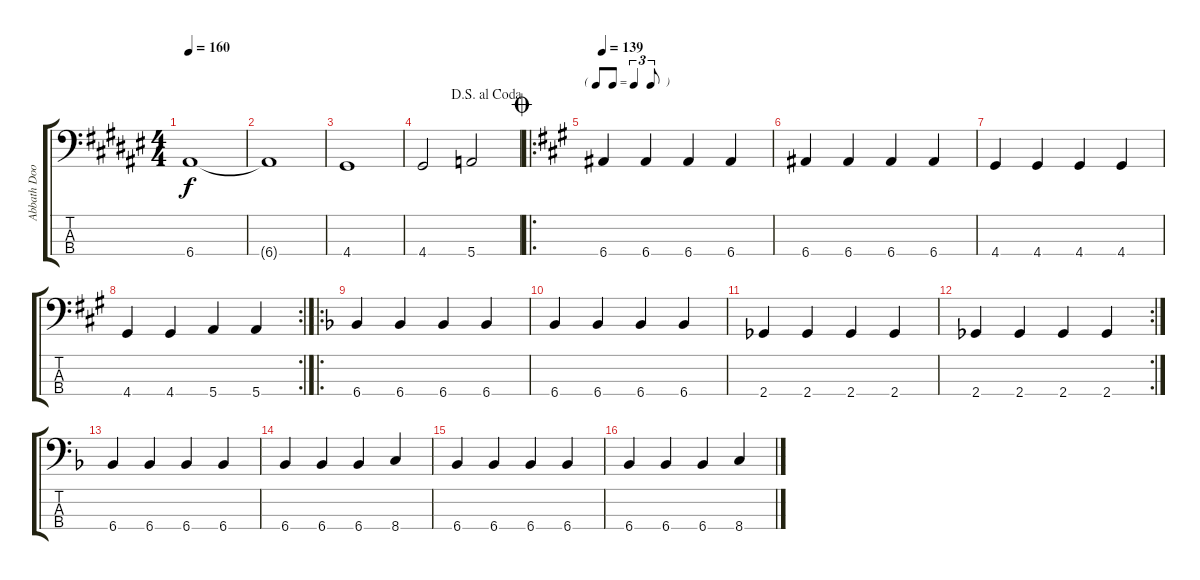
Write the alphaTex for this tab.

\track ("Abbath Doom Occulta" "Abbath Doo") {instrument electricbassfinger}
\staff {score tabs}
\tuning (G2 D2 A1 E1) {hide}
\ts (4 4)
\tempo 160
\clef f4
\ks f#
6.4.1{dy f} |
\ks d#minor
6.4{t}.1 |
\ks f#
4.4.1 |
\jump dalsegnoalcoda
\ks d#minor
4.4.2 5.4.2 |
\ro
\tf triplet8th
\jump coda
\tempo 139
\ks a
6.4.4 6.4.4 6.4.4 6.4.4 |
6.4.4 6.4.4 6.4.4 6.4.4 |
4.4.4 4.4.4 4.4.4 4.4.4 |
\rc 2
4.4.4 4.4.4 5.4.4 5.4.4 |
\ro
\ks f
6.4.4 6.4.4 6.4.4 6.4.4 |
6.4.4 6.4.4 6.4.4 6.4.4 |
2.4.4 2.4.4 2.4.4 2.4.4 |
\rc 2
2.4.4 2.4.4 2.4.4 2.4.4 |
6.4.4 6.4.4 6.4.4 6.4.4 |
6.4.4 6.4.4 6.4.4 8.4.4 |
6.4.4 6.4.4 6.4.4 6.4.4 |
6.4.4 6.4.4 6.4.4 8.4.4
